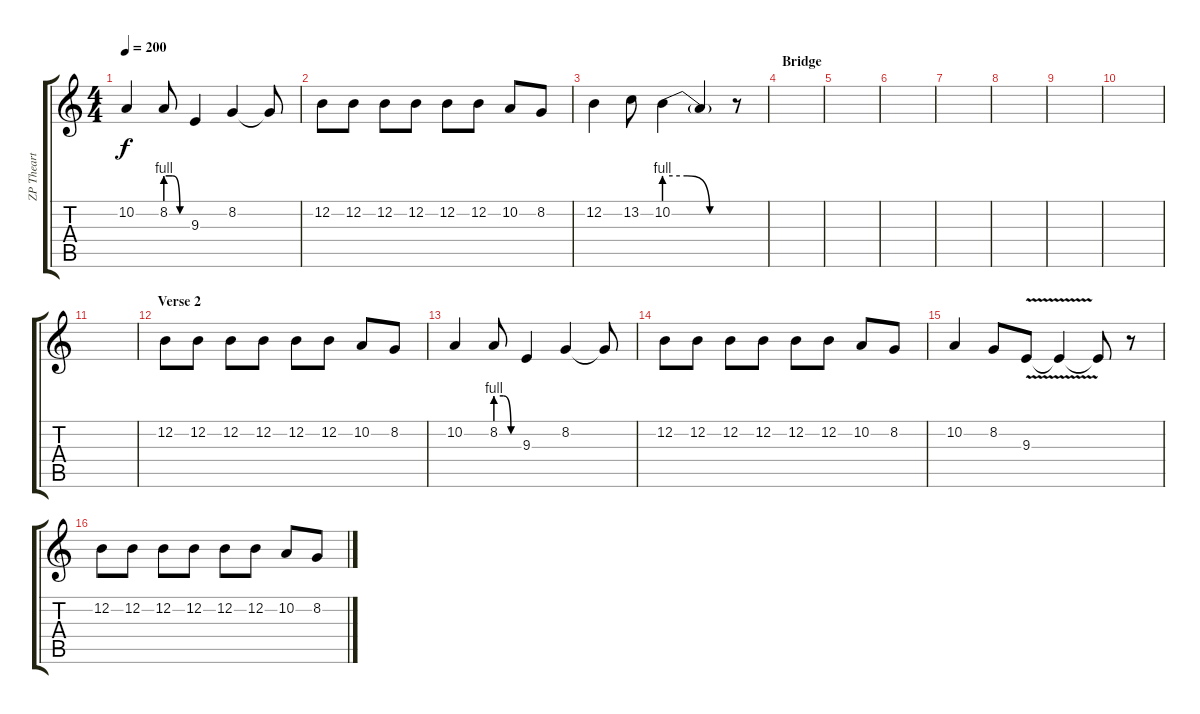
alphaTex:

\track ("ZP Theart" "ZP Theart") {instrument lead2sawtooth}
\staff {score tabs}
\tuning (E4 B3 G3 D3 A2 E2) {hide}
\ts (4 4)
\tempo 200
\clef g2
\ks c
10.2.4{dy f} 8.2{be (custom 0 4 20 4 40 0 60 0)}.8 9.3.4 8.2.4 8.2{t}.8 |
12.2.8 12.2.8 12.2.8 12.2.8 12.2.8 12.2.8 10.2.8 8.2.8 |
12.2.4 13.2.8 10.2{be (custom 0 4 20 4 40 0 60 0)}.4 10.2{t}.4 r.8 |
\section ("" "Bridge")
|
|
|
|
|
|
|
|
\section ("" "Verse 2")
12.2.8 12.2.8 12.2.8 12.2.8 12.2.8 12.2.8 10.2.8 8.2.8 |
10.2.4 8.2{be (custom 0 4 20 4 40 0 60 0)}.8 9.3.4 8.2.4 8.2{t}.8 |
12.2.8 12.2.8 12.2.8 12.2.8 12.2.8 12.2.8 10.2.8 8.2.8 |
10.2.4 8.2.8 9.3{v}.8 9.3{t}.4 9.3{t}.8 r.8 |
12.2.8 12.2.8 12.2.8 12.2.8 12.2.8 12.2.8 10.2.8 8.2.8
